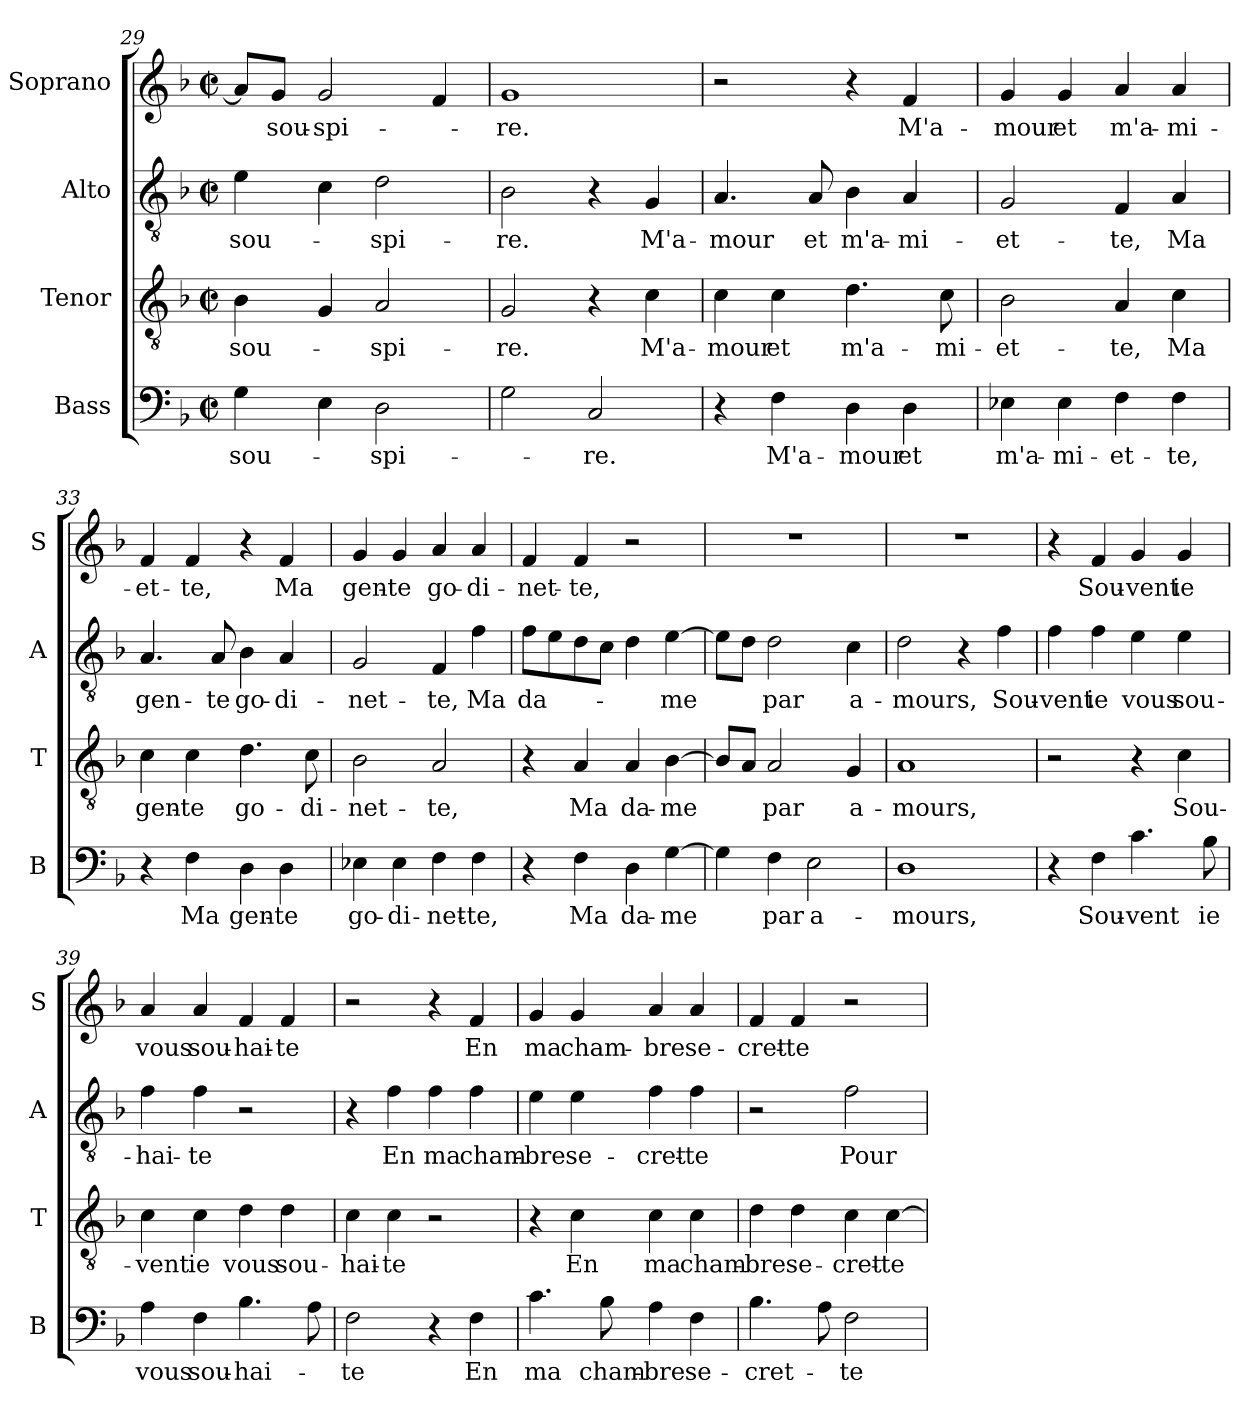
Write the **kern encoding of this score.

**kern	**text	**kern	**text	**kern	**text	**kern	**text
*part4	*part4	*part3	*part3	*part2	*part2	*part1	*part1
*staff4	*staff4	*staff3	*staff3	*staff2	*staff2	*staff1	*staff1
*I"Bass	*	*I"Tenor	*	*I"Alto	*	*I"Soprano	*
*I'B	*	*I'T	*	*I'A	*	*I'S	*
*clefF4	*	*clefGv2	*	*clefGv2	*	*clefG2	*
*k[b-]	*	*k[b-]	*	*k[b-]	*	*k[b-]	*
*F:	*	*F:	*	*F:	*	*F:	*
*M2/2	*	*M2/2	*	*M2/2	*	*M2/2	*
*met(c|)	*	*met(c|)	*	*met(c|)	*	*met(c|)	*
=29	=29	=29	=29	=29	=29	=29	=29
!	!LO:LY:b	!	!LO:LY:b	!	!LO:LY:b	!	!
4G\	sou-	4B-\	sou-	4e\	sou-	8a/L]	.
!	!	!	!	!	!	!	!LO:LY:b
.	.	.	.	.	.	8g/J	sou-
!	!	!	!	!	!	!	!LO:LY:b
4E\	.	4G/	.	4c\	.	2g/	-spi-
!	!LO:LY:b	!	!LO:LY:b	!	!LO:LY:b	!	!
2D\	-spi-	2A/	-spi-	2d\	-spi-	.	.
.	.	.	.	.	.	4f/	.
=30	=30	=30	=30	=30	=30	=30	=30
!	!	!	!LO:LY:b	!	!LO:LY:b	!	!LO:LY:b
2G\	.	2G/	-re.	2B-\	-re.	1g	-re.
!	!LO:LY:b	!	!	!	!	!	!
2C/	-re.	4r	.	4r	.	.	.
!	!	!	!LO:LY:b	!	!LO:LY:b	!	!
.	.	4c\	M'a-	4G/	M'a-	.	.
=31	=31	=31	=31	=31	=31	=31	=31
!	!	!	!LO:LY:b	!	!LO:LY:b	!	!
4r	.	4c\	-mour	4.A/	-mour	2r	.
!	!LO:LY:b	!	!LO:LY:b	!	!	!	!
4F\	M'a-	4c\	et	.	.	.	.
!	!	!	!	!	!LO:LY:b	!	!
.	.	.	.	8A/	et	.	.
!	!LO:LY:b	!	!LO:LY:b	!	!LO:LY:b	!	!
4D\	-mour	4.d\	m'a-	4B-\	m'a-	4r	.
!	!LO:LY:b	!	!	!	!LO:LY:b	!	!LO:LY:b
4D\	et	.	.	4A/	-mi-	4f/	M'a-
!	!	!	!LO:LY:b	!	!	!	!
.	.	8c\	-mi-	.	.	.	.
=32	=32	=32	=32	=32	=32	=32	=32
!	!LO:LY:b	!	!LO:LY:b	!	!LO:LY:b	!	!LO:LY:b
4E-X\	m'a-	2B-\	-et-	2G/	-et-	4g/	-mour
!	!LO:LY:b	!	!	!	!	!	!LO:LY:b
4E-\	-mi-	.	.	.	.	4g/	et
!	!LO:LY:b	!	!LO:LY:b	!	!LO:LY:b	!	!LO:LY:b
4F\	-et-	4A/	-te,	4F/	-te,	4a/	m'a-
!	!LO:LY:b	!	!LO:LY:b	!	!LO:LY:b	!	!LO:LY:b
4F\	-te,	4c\	Ma	4A/	Ma	4a/	-mi-
=33	=33	=33	=33	=33	=33	=33	=33
!	!	!	!LO:LY:b	!	!LO:LY:b	!	!LO:LY:b
4r	.	4c\	gen-	4.A/	gen-	4f/	-et-
!	!LO:LY:b	!	!LO:LY:b	!	!	!	!LO:LY:b
4F\	Ma	4c\	-te	.	.	4f/	-te,
!	!	!	!	!	!LO:LY:b	!	!
.	.	.	.	8A/	-te	.	.
!	!LO:LY:b	!	!LO:LY:b	!	!LO:LY:b	!	!
4D\	gen-	4.d\	go-	4B-\	go-	4r	.
!	!LO:LY:b	!	!	!	!LO:LY:b	!	!LO:LY:b
4D\	-te	.	.	4A/	-di-	4f/	Ma
!	!	!	!LO:LY:b	!	!	!	!
.	.	8c\	-di-	.	.	.	.
!!LO:LB:g=z
=34	=34	=34	=34	=34	=34	=34	=34
!	!LO:LY:b	!	!LO:LY:b	!	!LO:LY:b	!	!LO:LY:b
4E-X\	go-	2B-\	-net-	2G/	-net-	4g/	gen-
!	!LO:LY:b	!	!	!	!	!	!LO:LY:b
4E-\	-di-	.	.	.	.	4g/	-te
!	!LO:LY:b	!	!LO:LY:b	!	!LO:LY:b	!	!LO:LY:b
4F\	-net-	2A/	-te,	4F/	-te,	4a/	go-
!	!LO:LY:b	!	!	!	!LO:LY:b	!	!LO:LY:b
4F\	-te,	.	.	4f\	Ma	4a/	-di-
=35	=35	=35	=35	=35	=35	=35	=35
!	!	!	!	!	!LO:LY:b	!	!LO:LY:b
4r	.	4r	.	8f\L	da-	4f/	-net-
.	.	.	.	8e\	.	.	.
!	!LO:LY:b	!	!LO:LY:b	!	!	!	!LO:LY:b
4F\	Ma	4A/	Ma	8d\	.	4f/	-te,
.	.	.	.	8c\J	.	.	.
!	!LO:LY:b	!	!LO:LY:b	!	!	!	!
4D\	da-	4A/	da-	4d\	.	2r	.
!	!LO:LY:b	!	!LO:LY:b	!	!LO:LY:b	!	!
[4G\	-me	[4B-\	-me	[4e\	-me	.	.
=36	=36	=36	=36	=36	=36	=36	=36
4G\]	.	8B-/L]	.	8e\L]	.	1r	.
.	.	8A/J	.	8d\J	.	.	.
!	!LO:LY:b	!	!LO:LY:b	!	!LO:LY:b	!	!
4F\	par	2A/	par	2d\	par	.	.
!	!LO:LY:b	!	!	!	!	!	!
2E\	a-	.	.	.	.	.	.
!	!	!	!LO:LY:b	!	!LO:LY:b	!	!
.	.	4G/	a-	4c\	a-	.	.
=37	=37	=37	=37	=37	=37	=37	=37
!	!LO:LY:b	!	!LO:LY:b	!	!LO:LY:b	!	!
1D	-mours,	1A	-mours,	2d\	-mours,	1r	.
.	.	.	.	4r	.	.	.
!	!	!	!	!	!LO:LY:b	!	!
.	.	.	.	4f\	Sou-	.	.
=38	=38	=38	=38	=38	=38	=38	=38
!	!	!	!	!	!LO:LY:b	!	!
4r	.	2r	.	4f\	-vent	4r	.
!	!LO:LY:b	!	!	!	!LO:LY:b	!	!LO:LY:b
4F\	Sou-	.	.	4f\	ie	4f/	Sou-
!	!LO:LY:b	!	!	!	!LO:LY:b	!	!LO:LY:b
4.c\	-vent	4r	.	4e\	vous	4g/	-vent
!	!	!	!LO:LY:b	!	!LO:LY:b	!	!LO:LY:b
.	.	4c\	Sou-	4e\	sou-	4g/	ie
!	!LO:LY:b	!	!	!	!	!	!
8B-\	ie	.	.	.	.	.	.
=39	=39	=39	=39	=39	=39	=39	=39
!	!LO:LY:b	!	!LO:LY:b	!	!LO:LY:b	!	!LO:LY:b
4A\	vous	4c\	-vent	4f\	-hai-	4a/	vous
!	!LO:LY:b	!	!LO:LY:b	!	!LO:LY:b	!	!LO:LY:b
4F\	sou-	4c\	ie	4f\	-te	4a/	sou-
!	!LO:LY:b	!	!LO:LY:b	!	!	!	!LO:LY:b
4.B-\	-hai-	4d\	vous	2r	.	4f/	-hai-
!	!	!	!LO:LY:b	!	!	!	!LO:LY:b
.	.	4d\	sou-	.	.	4f/	-te
8A\	.	.	.	.	.	.	.
!!LO:PB:g=z
=40	=40	=40	=40	=40	=40	=40	=40
!	!LO:LY:b	!	!LO:LY:b	!	!	!	!
2F\	-te	4c\	-hai-	4r	.	2r	.
!	!	!	!LO:LY:b	!	!LO:LY:b	!	!
.	.	4c\	-te	4f\	En	.	.
!	!	!	!	!	!LO:LY:b	!	!
4r	.	2r	.	4f\	ma	4r	.
!	!LO:LY:b	!	!	!	!LO:LY:b	!	!LO:LY:b
4F\	En	.	.	4f\	cham-	4f/	En
=41	=41	=41	=41	=41	=41	=41	=41
!	!LO:LY:b	!	!	!	!LO:LY:b	!	!LO:LY:b
4.c\	ma	4r	.	4e\	-bre	4g/	ma
!	!	!	!LO:LY:b	!	!LO:LY:b	!	!LO:LY:b
.	.	4c\	En	4e\	se-	4g/	cham-
!	!LO:LY:b	!	!	!	!	!	!
8B-\	cham-	.	.	.	.	.	.
!	!LO:LY:b	!	!LO:LY:b	!	!LO:LY:b	!	!LO:LY:b
4A\	-bre	4c\	ma	4f\	-cret-	4a/	-bre
!	!LO:LY:b	!	!LO:LY:b	!	!LO:LY:b	!	!LO:LY:b
4F\	se-	4c\	cham-	4f\	-te	4a/	se-
=42	=42	=42	=42	=42	=42	=42	=42
!	!LO:LY:b	!	!LO:LY:b	!	!	!	!LO:LY:b
4.B-\	-cret-	4d\	-bre	2r	.	4f/	-cret-
!	!	!	!LO:LY:b	!	!	!	!LO:LY:b
.	.	4d\	se-	.	.	4f/	-te
8A\	.	.	.	.	.	.	.
!	!LO:LY:b	!	!LO:LY:b	!	!LO:LY:b	!	!
2F\	-te	4c\	-cret-	2f\	Pour	2r	.
!	!	!	!LO:LY:b	!	!	!	!
.	.	[4c\	-te	.	.	.	.
=	=	=	=	=	=	=	=
*-	*-	*-	*-	*-	*-	*-	*-
